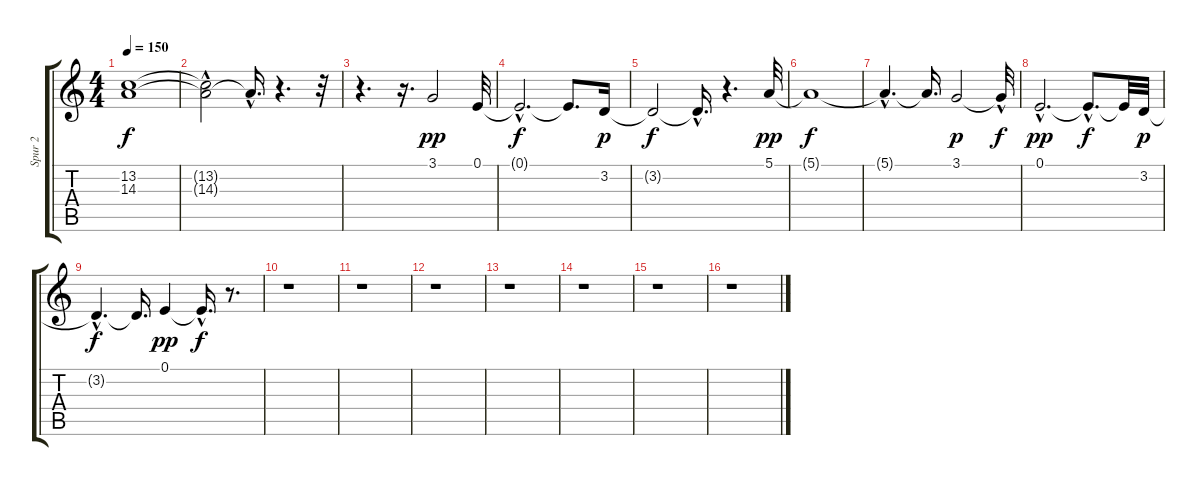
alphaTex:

\track ("Spur 2" "Spur 2") {instrument pad8sweep}
\staff {score tabs}
\tuning (E4 B3 G3 D3 A2 E2) {hide}
\ts (4 4)
\tempo 150
\clef g2
\ks c
(13.2{t} 14.3{t}).1{dy f} |
(13.2{hac t} 14.3{t}).2 14.3{hac t}.16{d} r.4{d} r.32 |
r.4{d} r.16{d} 3.1.2{dy pp} 0.1.32 |
0.1{hac t}.2{d dy f} 0.1{t}.8{d} 3.2.16{dy p} |
3.2{t}.2{dy f} 3.2{hac t}.16{d} r.4{d} 5.1.32{dy pp} |
5.1{t}.1{dy f} |
5.1{hac t}.4{d} 5.1{t}.16{d} 3.1.2{dy p} 3.1{hac t}.32{dy f} |
0.1{hac}.2{d dy pp} 0.1{hac t}.8{d dy f} 0.1{t}.32 3.2.32{dy p} |
3.2{hac t}.4{d dy f} 3.2{t}.16{d} 0.1.4{dy pp} 0.1{hac t}.16{d dy f} r.8{d} |
r.1 |
r.1 |
r.1 |
r.1 |
r.1 |
r.1 |
r.1
